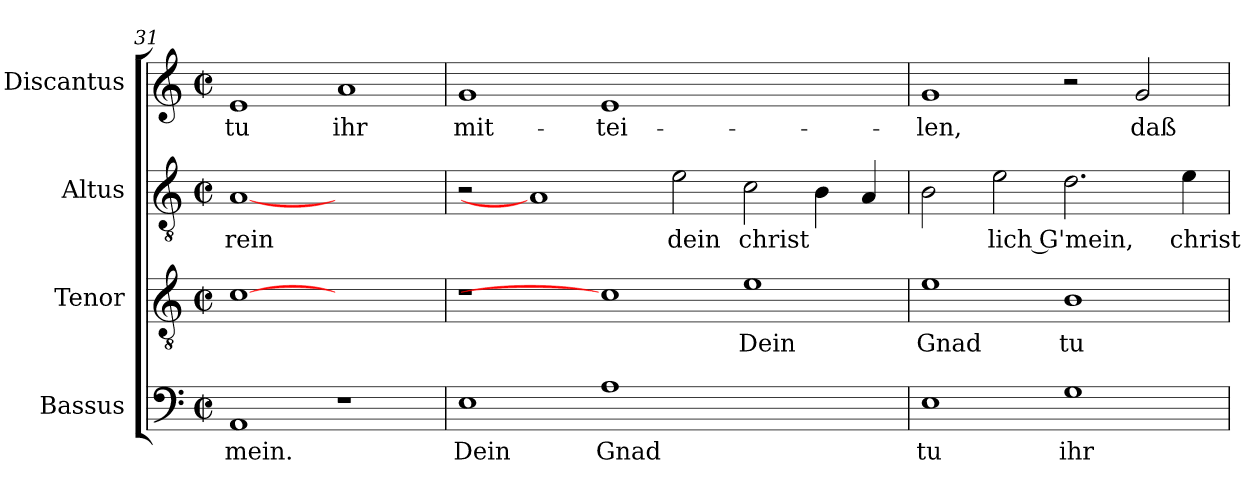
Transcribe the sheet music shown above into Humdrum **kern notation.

**kern	**text	**kern	**text	**kern	**text	**kern	**text
*part4	*part4	*part3	*part3	*part2	*part2	*part1	*part1
*staff4	*staff4	*staff3	*staff3	*staff2	*staff2	*staff1	*staff1
*I"Bassus	*	*I"Tenor	*	*I"Altus	*	*I"Discantus	*
*clefF4	*	*clefGv2	*	*clefGv2	*	*clefG2	*
*M2/2	*	*M2/2	*	*M2/2	*	*M2/2	*
*met(c|)	*	*met(c|)	*	*met(c|)	*	*met(c|)	*
=31	=31	=31	=31	=31	=31	=31	=31
!	!LO:LY:b:cj	!	!	!	!LO:LY:b:cj	!	!LO:LY:b:cj
1AA	mein.	[1c	.	[1A	rein	1e	tu
!	!	!	!	!	!	!	!LO:LY:b:cj
1r	.	1ryy	.	1ryy	.	1a	ihr
=32	=32	=32	=32	=32	=32	=32	=32
!	!LO:LY:b:cj	!	!	!	!	!	!LO:LY:b:cj
1E	Dein	1r	.	2r	.	1g	mit-
.	.	.	.	1A]	.	.	.
!	!LO:LY:b:cj	!	!	!	!	!	!LO:LY:b:cj
1A	Gnad	1c]	.	.	.	1e	-tei-
!	!	!	!	!	!LO:LY:b:cj	!	!
.	.	.	.	2e\	dein	.	.
!	!	!	!LO:LY:b:cj	!	!LO:LY:b:cj	!	!
1ryy	.	1e	Dein	2c\	christ	1ryy	.
.	.	.	.	4B\	.	.	.
.	.	.	.	4A/	.	.	.
=33	=33	=33	=33	=33	=33	=33	=33
!	!LO:LY:b:cj	!	!LO:LY:b:cj	!	!	!	!LO:LY:b:cj
1E	tu	1e	Gnad	2B\	.	1g	-len,
!	!	!	!	!	!LO:LY:b:cj	!	!
.	.	.	.	2e\	lich G'mein,	.	.
!	!LO:LY:b:cj	!	!LO:LY:b:cj	!	!	!	!
1G	ihr	1B	tu	2.d\	.	2r	.
!	!	!	!	!	!	!	!LO:LY:b:cj
.	.	.	.	.	.	2g/	daß
!	!	!	!	!	!LO:LY:b	!	!
.	.	.	.	4e\	christ	.	.
=	=	=	=	=	=	=	=
*-	*-	*-	*-	*-	*-	*-	*-
